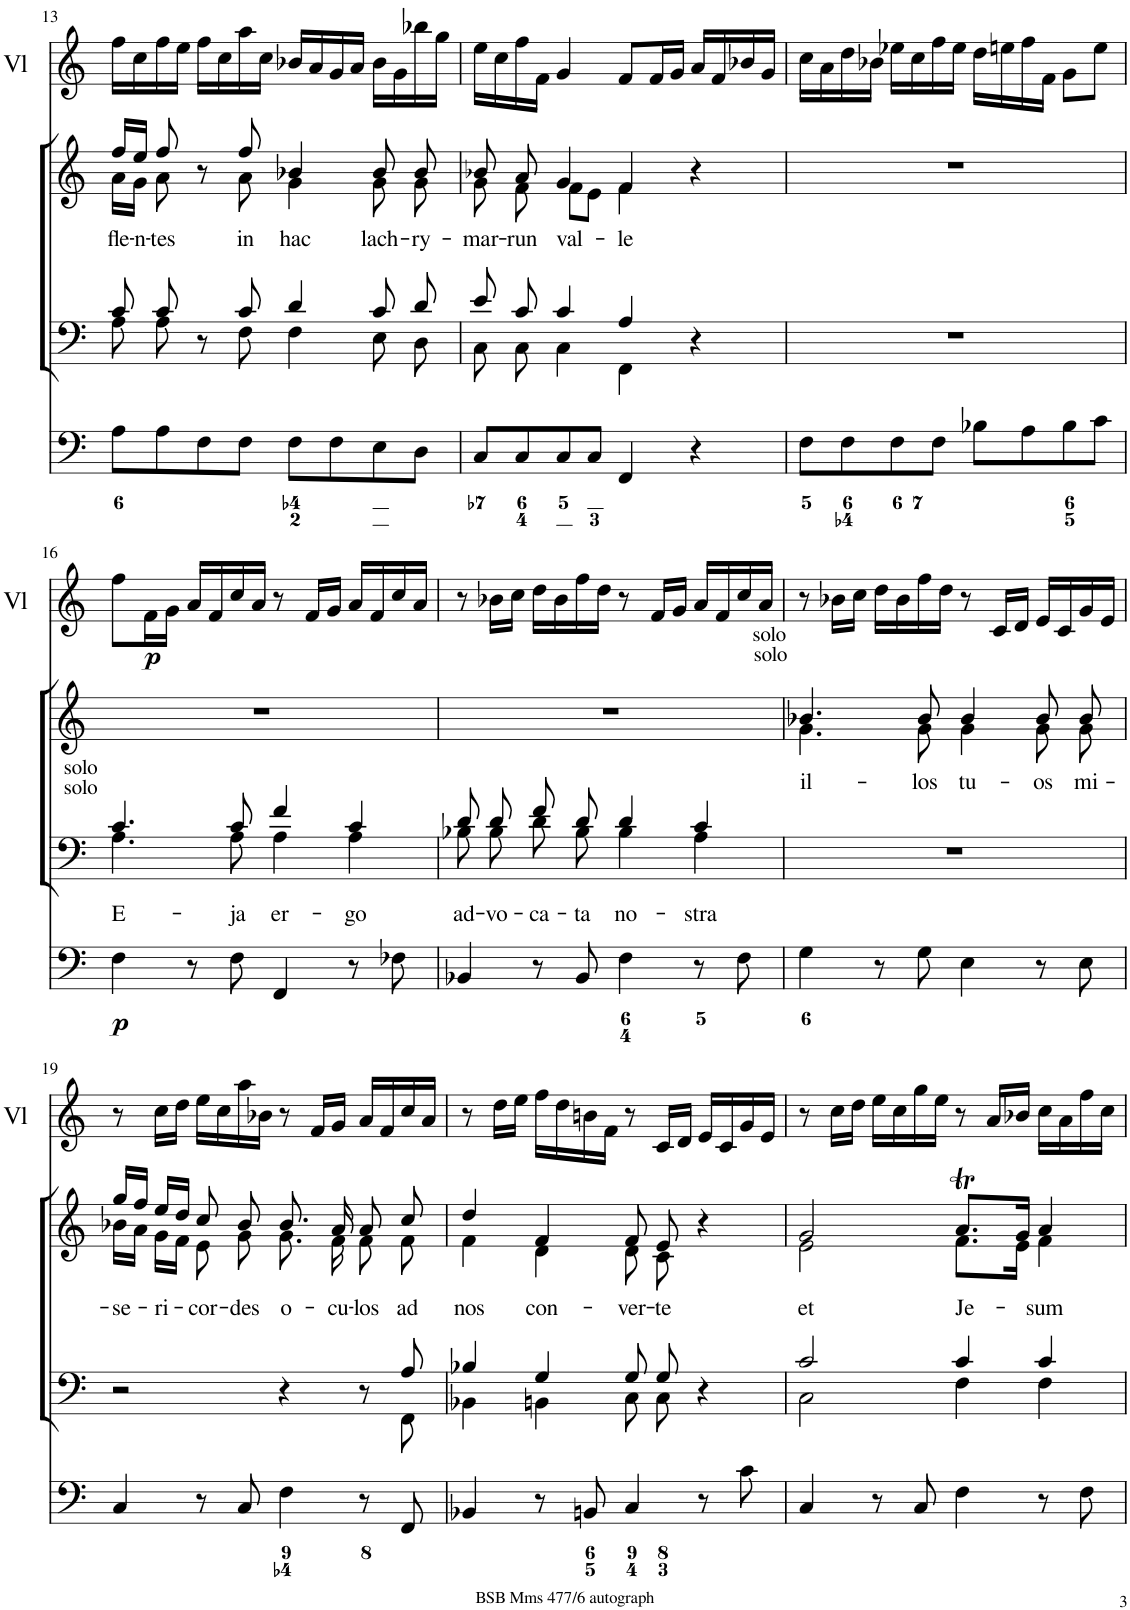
**kern	**dynam	**kern	**text	**kern	**text	**kern	**dynam
*part4	*part4	*part3	*part3	*part2	*part2	*part1	*part1
*staff4	*staff4	*staff3	*staff3	*staff2	*staff2	*staff1	*staff1
*I"Organo	*	*I"TB	*	*I"SA	*	*I"2 Violini	*
*	*	*	*	*	*	*I'Vl	*
!!LO:PB:g=z
*clefF4	*	*clefF4	*	*clefG2	*	*clefG2	*
*k[]	*	*k[]	*	*k[]	*	*k[]	*
*M4/4	*	*M4/4	*	*M4/4	*	*M4/4	*
*met(c)	*	*met(c)	*	*met(c)	*	*met(c)	*
=13	=13	=13	=13	=13	=13	=13	=13
*	*	*^	*	*^	*	*	*
!	!	!	!	!	!	!	!LO:LY:b	!	!
8A\L	.	8c/L	8A\L	.	16ff/LL	16a\LL	fle-	16ff\LL	.
!	!	!	!	!	!	!	!LO:LY:b	!	!
.	.	.	.	.	16ee/JJ	16g\JJ	-n-	16cc\	.
!	!	!	!	!	!	!	!LO:LY:b	!	!
8A\	.	8c/J	8A\J	.	8ff/	8a\	-tes	16ff\	.
.	.	.	.	.	.	.	.	16ee\JJ	.
8F\	.	8r	8ryy	.	8r	8ryy	.	16ff\LL	.
.	.	.	.	.	.	.	.	16cc\	.
!	!	!	!	!	!	!	!LO:LY:b	!	!
8F\J	.	8c/	8F\	.	8ff/	8a\	in	16aa\	.
.	.	.	.	.	.	.	.	16cc\JJ	.
!	!	!	!	!	!	!	!LO:LY:b	!	!
8F\L	.	4d/	4F\	.	4b-X/	4g\	hac	16b-X/LL	.
.	.	.	.	.	.	.	.	16a/	.
8F\	.	.	.	.	.	.	.	16g/	.
.	.	.	.	.	.	.	.	16a/JJ	.
!	!	!	!	!	!	!	!LO:LY:b	!	!
8E\	.	8c/L	8E\L	.	8b-/	8g\	lach-	16b-\LL	.
.	.	.	.	.	.	.	.	16g\	.
!	!	!	!	!	!	!	!LO:LY:b	!	!
8D\J	.	8d/J	8D\J	.	8b-/	8g\	-ry-	16bb-X\	.
.	.	.	.	.	.	.	.	16gg\JJ	.
=14	=14	=14	=14	=14	=14	=14	=14	=14	=14
!	!	!	!	!	!	!	!LO:LY:b	!	!
8C/L	.	8e/L	8C\L	.	8b-X/	8g\	-mar-	16ee\LL	.
.	.	.	.	.	.	.	.	16cc\	.
!	!	!	!	!	!	!	!LO:LY:b	!	!
8C/	.	8c/J	8C\J	.	8a/	8f\	-run	16ff\	.
.	.	.	.	.	.	.	.	16f\JJ	.
!	!	!	!	!	!	!	!LO:LY:b	!	!
8C/	.	4c/	4C\	.	4g/	8f\L	val-	4g/	.
8C/J	.	.	.	.	.	8e\J	.	.	.
!	!	!	!	!	!	!	!LO:LY:b	!	!
4FF/	.	4A/	4FF\	.	4f/	4f\	-le	8f/L	.
.	.	.	.	.	.	.	.	16f/L	.
.	.	.	.	.	.	.	.	16g/JJ	.
4r	.	4r	4ryy	.	4r	4ryy	.	16a/LL	.
.	.	.	.	.	.	.	.	16f/	.
.	.	.	.	.	.	.	.	16b-X/	.
.	.	.	.	.	.	.	.	16g/JJ	.
*	*	*v	*v	*	*	*	*	*	*
*	*	*	*	*v	*v	*	*	*
=15	=15	=15	=15	=15	=15	=15	=15
8F\L	.	1r	.	1r	.	16cc\LL	.
.	.	.	.	.	.	16a\	.
8F\	.	.	.	.	.	16dd\	.
.	.	.	.	.	.	16b-X\JJ	.
8F\	.	.	.	.	.	16ee-X\LL	.
.	.	.	.	.	.	16cc\	.
8F\J	.	.	.	.	.	16ff\	.
.	.	.	.	.	.	16ee-\JJ	.
8B-X\L	.	.	.	.	.	16dd\LL	.
.	.	.	.	.	.	16een\	.
8A\	.	.	.	.	.	16ff\	.
.	.	.	.	.	.	16f\JJ	.
8B-\	.	.	.	.	.	8g\L	.
8c\J	.	.	.	.	.	8ee\J	.
!!LO:LB:g=z
=16	=16	=16	=16	=16	=16	=16	=16
!	!	!LO:TX:a:t=solo	!	!	!	!	!
!	!	!LO:TX:a:t=solo	!	!	!	!	!
!	!LO:DY:b	!	!LO:LY:b	!	!	!	!
*	*	*^	*	*	*	*	*
4F\	p	4.c/	4.A\	E-	1r	.	8ff\L	.
!	!	!	!	!	!	!	!	!LO:DY:b
.	.	.	.	.	.	.	16f\L	p
.	.	.	.	.	.	.	16g\JJ	.
8r	.	.	.	.	.	.	16a/LL	.
.	.	.	.	.	.	.	16f/	.
!	!	!	!	!LO:LY:b	!	!	!	!
8F\	.	8c/	8A\	-ja	.	.	16cc/	.
.	.	.	.	.	.	.	16a/JJ	.
!	!	!	!	!LO:LY:b	!	!	!	!
4FF/	.	4f/	4A\	er-	.	.	8r	.
.	.	.	.	.	.	.	16f/LL	.
.	.	.	.	.	.	.	16g/JJ	.
!	!	!	!	!LO:LY:b	!	!	!	!
8r	.	4c/	4A\	-go	.	.	16a/LL	.
.	.	.	.	.	.	.	16f/	.
8F-X\	.	.	.	.	.	.	16cc/	.
.	.	.	.	.	.	.	16a/JJ	.
=17	=17	=17	=17	=17	=17	=17	=17	=17
!	!	!	!	!LO:LY:b	!	!	!	!
4BB-X/	.	8d/L	8B-X\L	ad-	1r	.	8r	.
!	!	!	!	!LO:LY:b	!	!	!	!
.	.	8d/J	8B-\J	-vo-	.	.	16b-X\LL	.
.	.	.	.	.	.	.	16cc\JJ	.
!	!	!	!	!LO:LY:b	!	!	!	!
8r	.	8f/L	8d\L	-ca-	.	.	16dd\LL	.
.	.	.	.	.	.	.	16b-\	.
!	!	!	!	!LO:LY:b	!	!	!	!
8BB-/	.	8d/J	8B-\J	-ta	.	.	16ff\	.
.	.	.	.	.	.	.	16dd\JJ	.
!	!	!	!	!LO:LY:b	!	!	!	!
4F\	.	4d/	4B-\	no-	.	.	8r	.
.	.	.	.	.	.	.	16f/LL	.
.	.	.	.	.	.	.	16g/JJ	.
!	!	!	!	!LO:LY:b	!	!	!	!
8r	.	4c/	4A\	-stra	.	.	16a/LL	.
.	.	.	.	.	.	.	16f/	.
8F\	.	.	.	.	.	.	16cc/	.
.	.	.	.	.	.	.	16a/JJ	.
*	*	*v	*v	*	*	*	*	*
=18	=18	=18	=18	=18	=18	=18	=18
*	*	*	*	*^	*	*	*
!	!	!	!	!LO:TX:a:t=solo	!	!	!	!
!	!	!	!	!LO:TX:a:t=solo	!	!	!	!
!	!	!	!	!	!	!LO:LY:b	!	!
4G\	.	1r	.	4.b-X/	4.g\	il-	8r	.
.	.	.	.	.	.	.	16b-X\LL	.
.	.	.	.	.	.	.	16cc\JJ	.
8r	.	.	.	.	.	.	16dd\LL	.
.	.	.	.	.	.	.	16b-\	.
!	!	!	!	!	!	!LO:LY:b	!	!
8G\	.	.	.	8b-/	8g\	-los	16ff\	.
.	.	.	.	.	.	.	16dd\JJ	.
!	!	!	!	!	!	!LO:LY:b	!	!
4E\	.	.	.	4b-/	4g\	tu-	8r	.
.	.	.	.	.	.	.	16c/LL	.
.	.	.	.	.	.	.	16d/JJ	.
!	!	!	!	!	!	!LO:LY:b	!	!
8r	.	.	.	8b-/	8g\	-os	16e/LL	.
.	.	.	.	.	.	.	16c/	.
!	!	!	!	!	!	!LO:LY:b	!	!
8E\	.	.	.	8b-/	8g\	mi-	16g/	.
.	.	.	.	.	.	.	16e/JJ	.
!!LO:LB:g=z
=19	=19	=19	=19	=19	=19	=19	=19	=19
*	*	*^	*	*	*	*	*	*
!	!	!	!	!	!	!	!LO:LY:b	!	!
4C/	.	2r	2..ryy	.	16gg/LL	16b-X\LL	-se-	8r	.
.	.	.	.	.	16ff/JJ	16a\JJ	.	.	.
!	!	!	!	!	!	!	!LO:LY:b	!	!
.	.	.	.	.	16ee/LL	16g\LL	-ri-	16cc\LL	.
.	.	.	.	.	16dd/JJ	16f\JJ	.	16dd\JJ	.
!	!	!	!	!	!	!	!LO:LY:b	!	!
8r	.	.	.	.	8cc/	8e\	-cor-	16ee\LL	.
.	.	.	.	.	.	.	.	16cc\	.
!	!	!	!	!	!	!	!LO:LY:b	!	!
8C/	.	.	.	.	8b-/	8g\	-des	16aa\	.
.	.	.	.	.	.	.	.	16b-X\JJ	.
!	!	!	!	!	!	!	!LO:LY:b	!	!
4F\	.	4r	.	.	8.b-/	8.g\	o-	8r	.
.	.	.	.	.	.	.	.	16f/LL	.
!	!	!	!	!	!	!	!LO:LY:b	!	!
.	.	.	.	.	16a/	16f\	-cu-	16g/JJ	.
!	!	!	!	!	!	!	!LO:LY:b	!	!
8r	.	8r	.	.	8a/	8f\	-los	16a/LL	.
.	.	.	.	.	.	.	.	16f/	.
!	!	!	!	!	!	!	!LO:LY:b	!	!
8FF/	.	8A/	8FF\	.	8cc/	8f\	ad	16cc/	.
.	.	.	.	.	.	.	.	16a/JJ	.
=20	=20	=20	=20	=20	=20	=20	=20	=20	=20
!	!	!	!	!	!	!	!LO:LY:b	!	!
4BB-X/	.	4B-X/	4BB-X\	.	4dd/	4f\	nos	8r	.
.	.	.	.	.	.	.	.	16dd\LL	.
.	.	.	.	.	.	.	.	16ee\JJ	.
!	!	!	!	!	!	!	!LO:LY:b	!	!
8r	.	4G/	4BBn\	.	4f/	4d\	con-	16ff\LL	.
.	.	.	.	.	.	.	.	16dd\	.
8BBn/	.	.	.	.	.	.	.	16bn\	.
.	.	.	.	.	.	.	.	16f\JJ	.
!	!	!	!	!	!	!	!LO:LY:b	!	!
4C/	.	8G/L	8C\L	.	8f/	8d\	-ver-	8r	.
!	!	!	!	!	!	!	!LO:LY:b	!	!
.	.	8G/J	8C\J	.	8e/	8c\	-te	16c/LL	.
.	.	.	.	.	.	.	.	16d/JJ	.
8r	.	4r	4ryy	.	4r	4ryy	.	16e/LL	.
.	.	.	.	.	.	.	.	16c/	.
8c\	.	.	.	.	.	.	.	16g/	.
.	.	.	.	.	.	.	.	16e/JJ	.
=21	=21	=21	=21	=21	=21	=21	=21	=21	=21
!	!	!	!	!	!	!	!LO:LY:b	!	!
4C/	.	2c/	2C\	.	2g/	2e\	et	8r	.
.	.	.	.	.	.	.	.	16cc\LL	.
.	.	.	.	.	.	.	.	16dd\JJ	.
8r	.	.	.	.	.	.	.	16ee\LL	.
.	.	.	.	.	.	.	.	16cc\	.
8C/	.	.	.	.	.	.	.	16gg\	.
.	.	.	.	.	.	.	.	16ee\JJ	.
!	!	!	!	!	!	!	!LO:LY:b	!	!
4F\	.	4c/	4F\	.	8.aT/L	8.f\L	Je-	8r	.
.	.	.	.	.	.	.	.	16a/LL	.
.	.	.	.	.	16g/Jk	16e\Jk	.	16b-X/JJ	.
!	!	!	!	!	!	!	!LO:LY:b	!	!
8r	.	4c/	4F\	.	4a/	4f\	-sum	16cc\LL	.
.	.	.	.	.	.	.	.	16a\	.
8F\	.	.	.	.	.	.	.	16ff\	.
.	.	.	.	.	.	.	.	16cc\JJ	.
*	*	*v	*v	*	*	*	*	*	*
*	*	*	*	*v	*v	*	*	*
=	=	=	=	=	=	=	=
*-	*-	*-	*-	*-	*-	*-	*-
